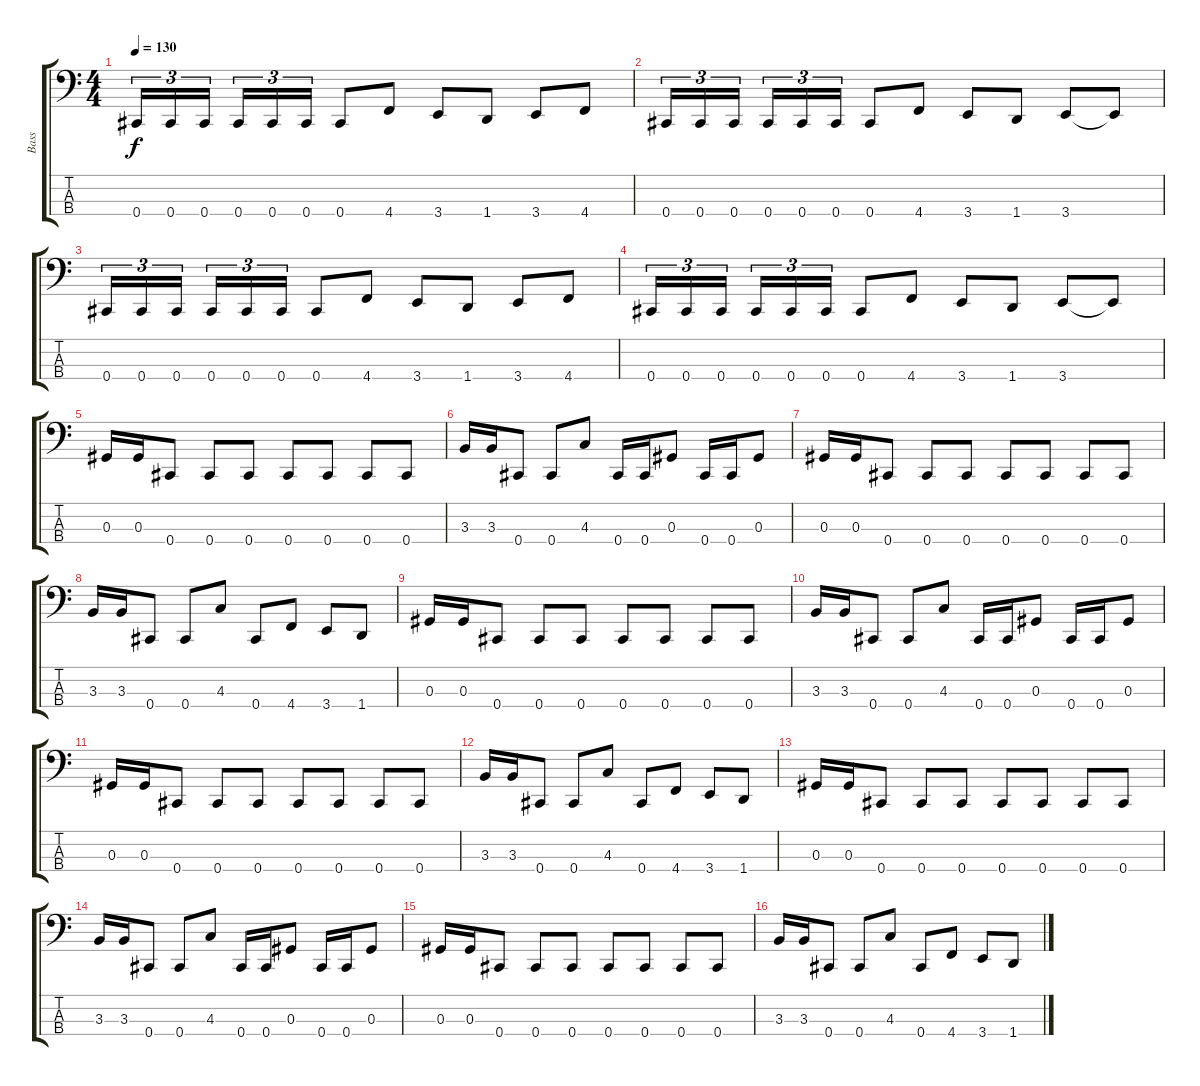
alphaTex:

\track ("Bass" "Bass") {instrument electricbasspick}
\staff {score tabs}
\tuning (Gb2 Db2 Ab1 Db1) {hide}
\ts (4 4)
\tempo 130
\clef f4
\ks c
0.4.16{tu (3 2) dy f} 0.4.16{tu (3 2)} 0.4.16{tu (3 2)} 0.4.16{tu (3 2)} 0.4.16{tu (3 2)} 0.4.16{tu (3 2)} 0.4.8 4.4.8 3.4.8 1.4.8 3.4.8 4.4.8 |
0.4.16{tu (3 2)} 0.4.16{tu (3 2)} 0.4.16{tu (3 2)} 0.4.16{tu (3 2)} 0.4.16{tu (3 2)} 0.4.16{tu (3 2)} 0.4.8 4.4.8 3.4.8 1.4.8 3.4.8 3.4{t}.8 |
0.4.16{tu (3 2)} 0.4.16{tu (3 2)} 0.4.16{tu (3 2)} 0.4.16{tu (3 2)} 0.4.16{tu (3 2)} 0.4.16{tu (3 2)} 0.4.8 4.4.8 3.4.8 1.4.8 3.4.8 4.4.8 |
0.4.16{tu (3 2)} 0.4.16{tu (3 2)} 0.4.16{tu (3 2)} 0.4.16{tu (3 2)} 0.4.16{tu (3 2)} 0.4.16{tu (3 2)} 0.4.8 4.4.8 3.4.8 1.4.8 3.4.8 3.4{t}.8 |
0.3.16 0.3.16 0.4.8 0.4.8 0.4.8 0.4.8 0.4.8 0.4.8 0.4.8 |
3.3.16 3.3.16 0.4.8 0.4.8 4.3.8 0.4.16 0.4.16 0.3.8 0.4.16 0.4.16 0.3.8 |
0.3.16 0.3.16 0.4.8 0.4.8 0.4.8 0.4.8 0.4.8 0.4.8 0.4.8 |
3.3.16 3.3.16 0.4.8 0.4.8 4.3.8 0.4.8 4.4.8 3.4.8 1.4.8 |
0.3.16 0.3.16 0.4.8 0.4.8 0.4.8 0.4.8 0.4.8 0.4.8 0.4.8 |
3.3.16 3.3.16 0.4.8 0.4.8 4.3.8 0.4.16 0.4.16 0.3.8 0.4.16 0.4.16 0.3.8 |
0.3.16 0.3.16 0.4.8 0.4.8 0.4.8 0.4.8 0.4.8 0.4.8 0.4.8 |
3.3.16 3.3.16 0.4.8 0.4.8 4.3.8 0.4.8 4.4.8 3.4.8 1.4.8 |
0.3.16 0.3.16 0.4.8 0.4.8 0.4.8 0.4.8 0.4.8 0.4.8 0.4.8 |
3.3.16 3.3.16 0.4.8 0.4.8 4.3.8 0.4.16 0.4.16 0.3.8 0.4.16 0.4.16 0.3.8 |
0.3.16 0.3.16 0.4.8 0.4.8 0.4.8 0.4.8 0.4.8 0.4.8 0.4.8 |
3.3.16 3.3.16 0.4.8 0.4.8 4.3.8 0.4.8 4.4.8 3.4.8 1.4.8
